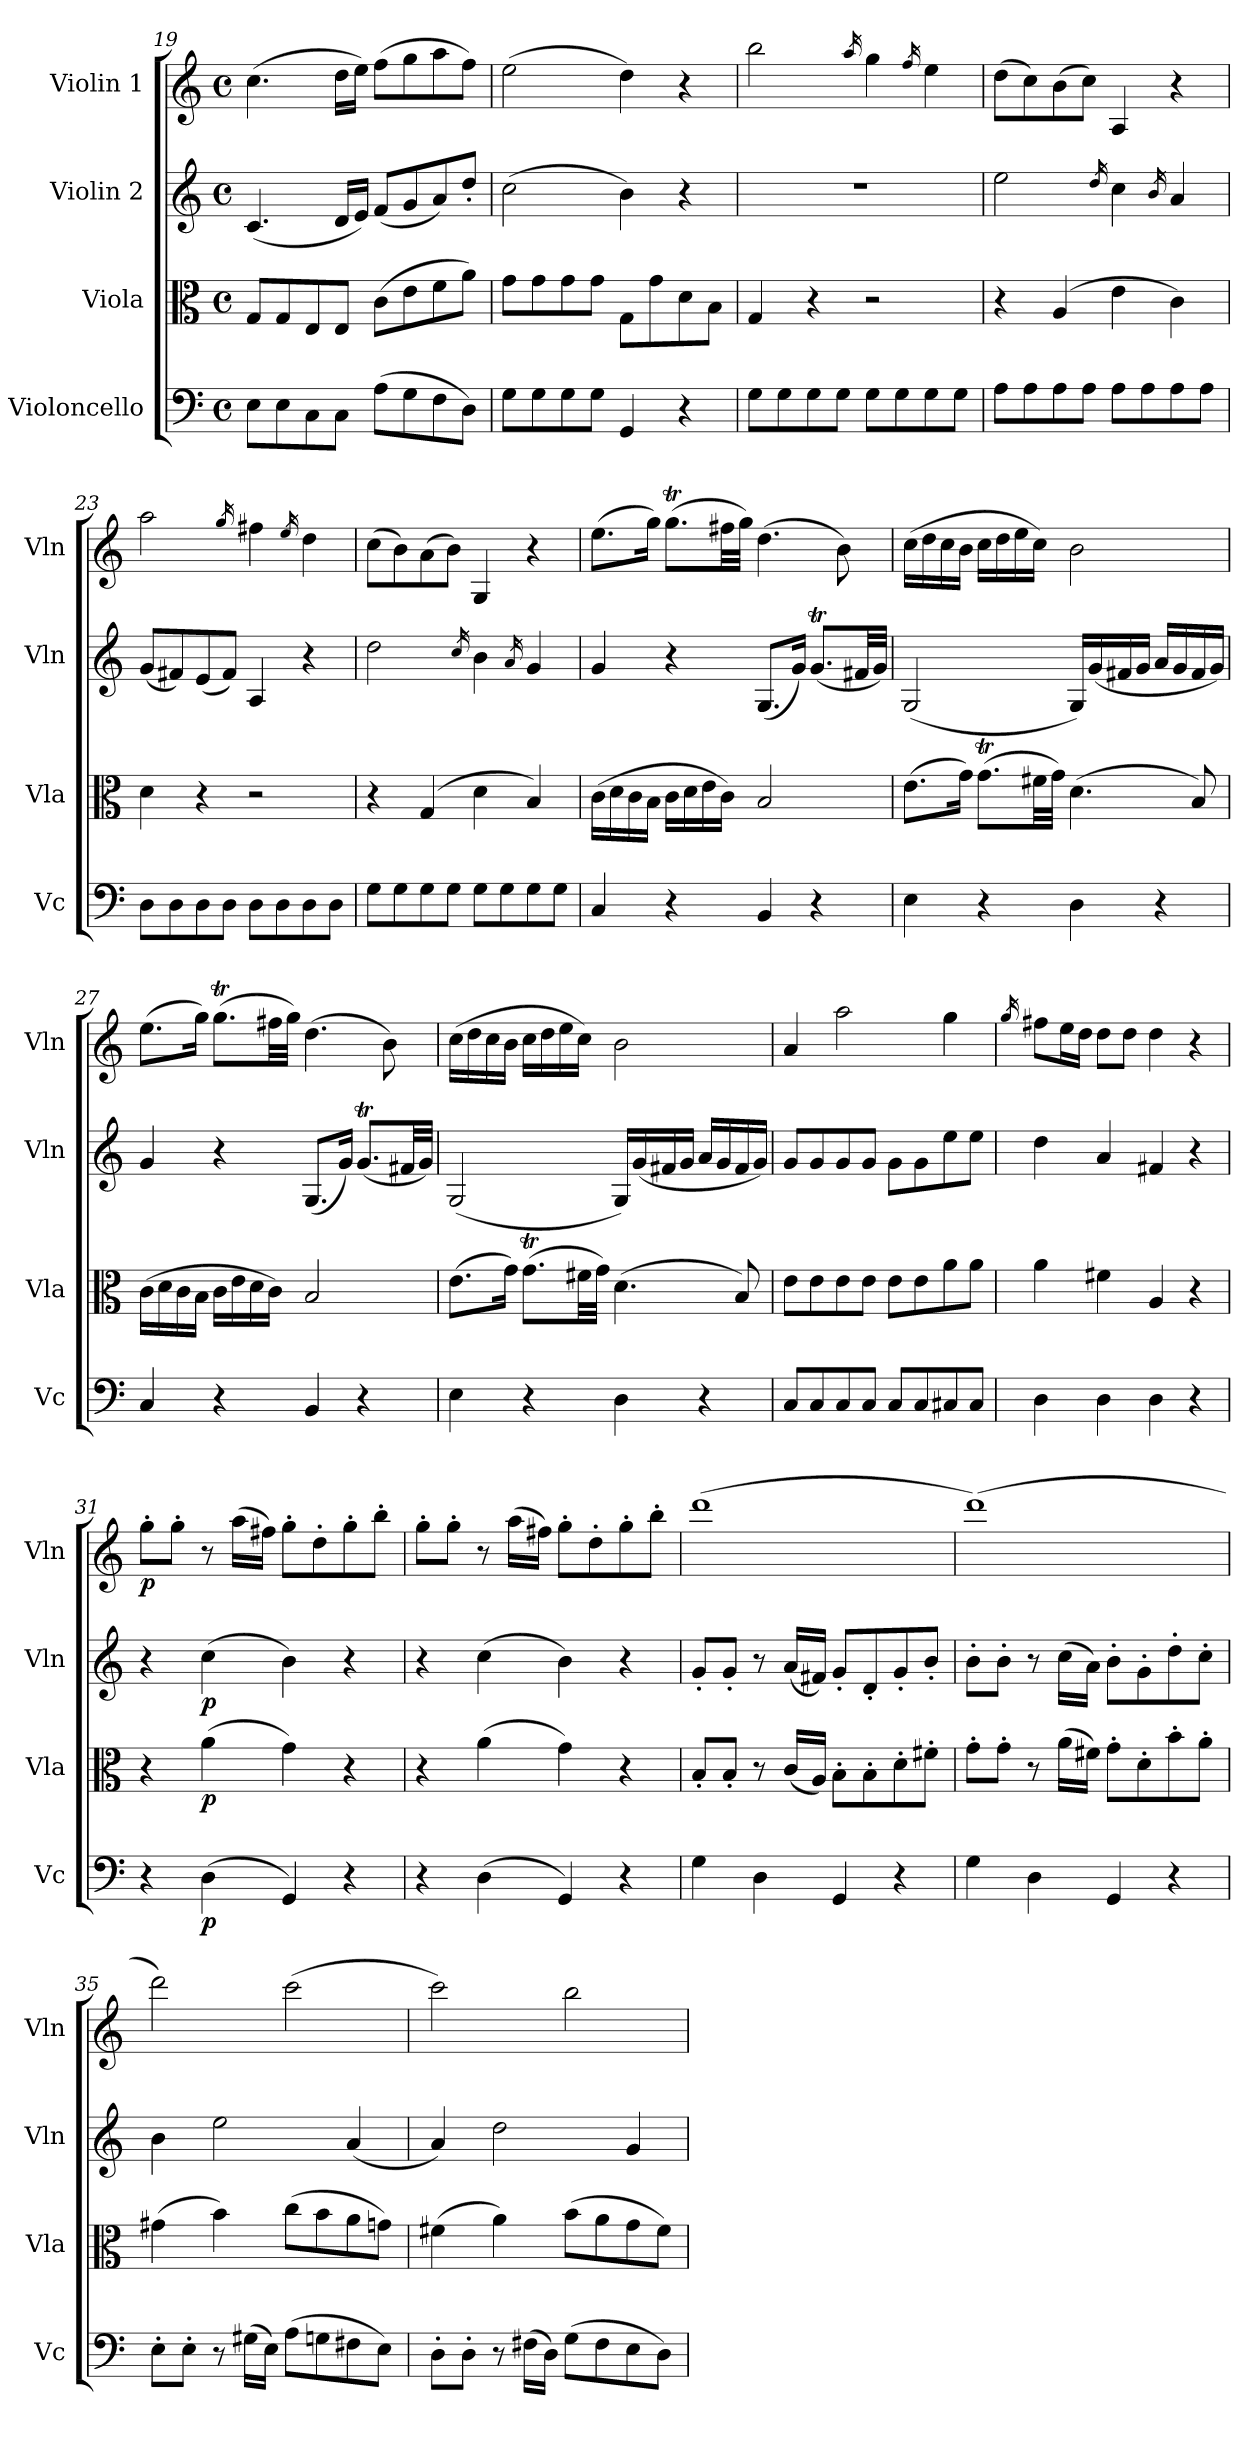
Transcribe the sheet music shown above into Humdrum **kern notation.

**kern	**dynam	**kern	**dynam	**kern	**dynam	**kern	**dynam
*part4	*part4	*part3	*part3	*part2	*part2	*part1	*part1
*staff4	*staff4	*staff3	*staff3	*staff2	*staff2	*staff1	*staff1
*I"Violoncello	*	*I"Viola	*	*I"Violin 2	*	*I"Violin 1	*
*I'Vc	*	*I'Vla	*	*I'Vln	*	*I'Vln	*
*clefF4	*	*clefC3	*	*clefG2	*	*clefG2	*
*k[]	*	*k[]	*	*k[]	*	*k[]	*
*M4/4	*	*M4/4	*	*M4/4	*	*M4/4	*
*met(c)	*	*met(c)	*	*met(c)	*	*met(c)	*
=19	=19	=19	=19	=19	=19	=19	=19
8E\L	.	8G/L	.	(4.c/	.	(4.cc\	.
8E\	.	8G/	.	.	.	.	.
8C\	.	8E/	.	.	.	.	.
8C\J	.	8E/J	.	16d/LL	.	16dd\LL	.
.	.	.	.	16e/JJ)	.	16ee\JJ)	.
(8A\L	.	(8c\L	.	(8f/L	.	(8ff\L	.
8G\	.	8e\	.	8g/	.	8gg\	.
8F\	.	8f\	.	8a/)	.	8aa\	.
8D\J)	.	8a\J)	.	8dd'/J	.	8ff\J)	.
!!LO:PB:g=z
=20	=20	=20	=20	=20	=20	=20	=20
8G\L	.	8g\L	.	(2cc\	.	(2ee\	.
8G\	.	8g\	.	.	.	.	.
8G\	.	8g\	.	.	.	.	.
8G\J	.	8g\J	.	.	.	.	.
4GG/	.	8G\L	.	4b\)	.	4dd\)	.
.	.	8g\	.	.	.	.	.
4r	.	8d\	.	4r	.	4r	.
.	.	8B\J	.	.	.	.	.
=21	=21	=21	=21	=21	=21	=21	=21
8G\L	.	4G/	.	1r	.	2bb\	.
8G\	.	.	.	.	.	.	.
8G\	.	4r	.	.	.	.	.
8G\J	.	.	.	.	.	.	.
.	.	.	.	.	.	16qaa/	.
8G\L	.	2r	.	.	.	4gg\	.
8G\	.	.	.	.	.	.	.
.	.	.	.	.	.	16qff/	.
8G\	.	.	.	.	.	4ee\	.
8G\J	.	.	.	.	.	.	.
=22	=22	=22	=22	=22	=22	=22	=22
8A\L	.	4r	.	2ee\	.	(8dd\L	.
8A\	.	.	.	.	.	8cc\)	.
8A\	.	(4A/	.	.	.	(8b\	.
8A\J	.	.	.	.	.	8cc\J)	.
.	.	.	.	16qdd/	.	.	.
8A\L	.	4e\	.	4cc\	.	4A/	.
8A\	.	.	.	.	.	.	.
.	.	.	.	16qb/	.	.	.
8A\	.	4c\)	.	4a/	.	4r	.
8A\J	.	.	.	.	.	.	.
!!LO:LB:g=z
=23	=23	=23	=23	=23	=23	=23	=23
8D\L	.	4d\	.	(8g/L	.	2aa\	.
8D\	.	.	.	8f#X/)	.	.	.
8D\	.	4r	.	(8e/	.	.	.
8D\J	.	.	.	8f#/J)	.	.	.
.	.	.	.	.	.	16qgg/	.
8D\L	.	2r	.	4A/	.	4ff#X\	.
8D\	.	.	.	.	.	.	.
.	.	.	.	.	.	16qee/	.
8D\	.	.	.	4r	.	4dd\	.
8D\J	.	.	.	.	.	.	.
=24	=24	=24	=24	=24	=24	=24	=24
8G\L	.	4r	.	2dd\	.	(8cc\L	.
8G\	.	.	.	.	.	8b\)	.
8G\	.	(4G/	.	.	.	(8a\	.
8G\J	.	.	.	.	.	8b\J)	.
.	.	.	.	16qcc/	.	.	.
8G\L	.	4d\	.	4b\	.	4G/	.
8G\	.	.	.	.	.	.	.
.	.	.	.	16qa/	.	.	.
8G\	.	4B/)	.	4g/	.	4r	.
8G\J	.	.	.	.	.	.	.
=25	=25	=25	=25	=25	=25	=25	=25
4C/	.	(16c\LL	.	4g/	.	(8.ee\L	.
.	.	16d\	.	.	.	.	.
.	.	16c\	.	.	.	.	.
.	.	16B\JJ	.	.	.	16gg\Jk)	.
4r	.	16c\LL	.	4r	.	(8.ggT\L	.
.	.	16d\	.	.	.	.	.
.	.	16e\	.	.	.	.	.
.	.	16c\JJ)	.	.	.	32ff#X\LL	.
.	.	.	.	.	.	32gg\JJJ)	.
4BB/	.	2B/	.	(8.G/L	.	(4.dd\	.
.	.	.	.	16g/Jk)	.	.	.
4r	.	.	.	(8.gT/L	.	.	.
.	.	.	.	.	.	8b\)	.
.	.	.	.	32f#X/LL	.	.	.
.	.	.	.	32g/JJJ)	.	.	.
!!LO:LB:g=z
=26	=26	=26	=26	=26	=26	=26	=26
4E\	.	(8.e\L	.	(2G/	.	(16cc\LL	.
.	.	.	.	.	.	16dd\	.
.	.	.	.	.	.	16cc\	.
.	.	16g\Jk)	.	.	.	16b\JJ	.
4r	.	(8.gT\L	.	.	.	16cc\LL	.
.	.	.	.	.	.	16dd\	.
.	.	.	.	.	.	16ee\	.
.	.	32f#X\LL	.	.	.	16cc\JJ)	.
.	.	32g\JJJ)	.	.	.	.	.
4D\	.	(4.d\	.	16G/LL)	.	2b\	.
.	.	.	.	(16g/	.	.	.
.	.	.	.	16f#X/	.	.	.
.	.	.	.	16g/JJ	.	.	.
4r	.	.	.	16a/LL	.	.	.
.	.	.	.	16g/	.	.	.
.	.	8B/)	.	16f#/	.	.	.
.	.	.	.	16g/JJ)	.	.	.
=27	=27	=27	=27	=27	=27	=27	=27
4C/	.	(16c\LL	.	4g/	.	(8.ee\L	.
.	.	16d\	.	.	.	.	.
.	.	16c\	.	.	.	.	.
.	.	16B\JJ	.	.	.	16gg\Jk)	.
4r	.	16c\LL	.	4r	.	(8.ggT\L	.
.	.	16e\	.	.	.	.	.
.	.	16d\	.	.	.	.	.
.	.	16c\JJ)	.	.	.	32ff#X\LL	.
.	.	.	.	.	.	32gg\JJJ)	.
4BB/	.	2B/	.	(8.G/L	.	(4.dd\	.
.	.	.	.	16g/Jk)	.	.	.
4r	.	.	.	(8.gT/L	.	.	.
.	.	.	.	.	.	8b\)	.
.	.	.	.	32f#X/LL	.	.	.
.	.	.	.	32g/JJJ)	.	.	.
!!LO:LB:g=z
=28	=28	=28	=28	=28	=28	=28	=28
4E\	.	(8.e\L	.	(2G/	.	(16cc\LL	.
.	.	.	.	.	.	16dd\	.
.	.	.	.	.	.	16cc\	.
.	.	16g\Jk)	.	.	.	16b\JJ	.
4r	.	(8.gT\L	.	.	.	16cc\LL	.
.	.	.	.	.	.	16dd\	.
.	.	.	.	.	.	16ee\	.
.	.	32f#X\LL	.	.	.	16cc\JJ)	.
.	.	32g\JJJ)	.	.	.	.	.
4D\	.	(4.d\	.	16G/LL)	.	2b\	.
.	.	.	.	(16g/	.	.	.
.	.	.	.	16f#X/	.	.	.
.	.	.	.	16g/JJ	.	.	.
4r	.	.	.	16a/LL	.	.	.
.	.	.	.	16g/	.	.	.
.	.	8B/)	.	16f#/	.	.	.
.	.	.	.	16g/JJ)	.	.	.
!!LO:PB:g=z
=29	=29	=29	=29	=29	=29	=29	=29
8C/L	.	8e\L	.	8g/L	.	4a/	.
8C/	.	8e\	.	8g/	.	.	.
8C/	.	8e\	.	8g/	.	2aa\	.
8C/J	.	8e\J	.	8g/J	.	.	.
8C/L	.	8e\L	.	8g\L	.	.	.
8C/	.	8e\	.	8g\	.	.	.
8C#X/	.	8a\	.	8ee\	.	4gg\	.
8C#/J	.	8a\J	.	8ee\J	.	.	.
=30	=30	=30	=30	=30	=30	=30	=30
.	.	.	.	.	.	16qgg/	.
4D\	.	4a\	.	4dd\	.	8ff#X\L	.
.	.	.	.	.	.	16ee\L	.
.	.	.	.	.	.	16dd\JJ	.
4D\	.	4f#X\	.	4a/	.	8dd\L	.
.	.	.	.	.	.	8dd\J	.
4D\	.	4A/	.	4f#X/	.	4dd\	.
4r	.	4r	.	4r	.	4r	.
=31	=31	=31	=31	=31	=31	=31	=31
!	!	!	!	!	!	!	!LO:DY:b
4r	.	4r	.	4r	.	8gg'\L	p
.	.	.	.	.	.	8gg'\J	.
!	!LO:DY:b	!	!LO:DY:b	!	!LO:DY:b	!	!
(4D\	p	(4a\	p	(4cc\	p	8r	.
.	.	.	.	.	.	(16aa\LL	.
.	.	.	.	.	.	16ff#X\JJ)	.
4GG/)	.	4g\)	.	4b\)	.	8gg'\L	.
.	.	.	.	.	.	8dd'\	.
4r	.	4r	.	4r	.	8gg'\	.
.	.	.	.	.	.	8bb'\J	.
=32	=32	=32	=32	=32	=32	=32	=32
4r	.	4r	.	4r	.	8gg'\L	.
.	.	.	.	.	.	8gg'\J	.
(4D\	.	(4a\	.	(4cc\	.	8r	.
.	.	.	.	.	.	(16aa\LL	.
.	.	.	.	.	.	16ff#X\JJ)	.
4GG/)	.	4g\)	.	4b\)	.	8gg'\L	.
.	.	.	.	.	.	8dd'\	.
4r	.	4r	.	4r	.	8gg'\	.
.	.	.	.	.	.	8bb'\J	.
=33	=33	=33	=33	=33	=33	=33	=33
4G\	.	8B'/L	.	8g'/L	.	(1ddd	.
.	.	8B'/J	.	8g'/J	.	.	.
4D\	.	8r	.	8r	.	.	.
.	.	(16c/LL	.	(16a/LL	.	.	.
.	.	16A/JJ)	.	16f#X/JJ)	.	.	.
4GG/	.	8B'\L	.	8g'/L	.	.	.
.	.	8B'\	.	8d'/	.	.	.
4r	.	8d'\	.	8g'/	.	.	.
.	.	8f#X'\J	.	8b'/J	.	.	.
!!LO:LB:g=z
=34	=34	=34	=34	=34	=34	=34	=34
4G\	.	8g'\L	.	8b'\L	.	(1ddd)	.
.	.	8g'\J	.	8b'\J	.	.	.
4D\	.	8r	.	8r	.	.	.
.	.	(16a\LL	.	(16cc\LL	.	.	.
.	.	16f#X\JJ)	.	16a\JJ)	.	.	.
4GG/	.	8g'\L	.	8b'\L	.	.	.
.	.	8d'\	.	8g'\	.	.	.
4r	.	8b'\	.	8dd'\	.	.	.
.	.	8a'\J	.	8cc'\J	.	.	.
=35	=35	=35	=35	=35	=35	=35	=35
8E'\L	.	(4g#X\	.	4b\	.	2ddd\)	.
8E'\J	.	.	.	.	.	.	.
8r	.	4b\)	.	2ee\	.	.	.
(16G#X\LL	.	.	.	.	.	.	.
16E\JJ)	.	.	.	.	.	.	.
(8A\L	.	(8cc\L	.	.	.	(2ccc\	.
8Gn\	.	8b\	.	.	.	.	.
8F#X\	.	8a\	.	(4a/	.	.	.
8E\J)	.	8gn\J)	.	.	.	.	.
!!LO:LB:g=z
=36	=36	=36	=36	=36	=36	=36	=36
8D'\L	.	(4f#X\	.	4a/)	.	2ccc\)	.
8D'\J	.	.	.	.	.	.	.
8r	.	4a\)	.	2dd\	.	.	.
(16F#X\LL	.	.	.	.	.	.	.
16D\JJ)	.	.	.	.	.	.	.
(8G\L	.	(8b\L	.	.	.	2bb\	.
8F#\	.	8a\	.	.	.	.	.
8E\	.	8g\	.	4g/	.	.	.
8D\J)	.	8f#\J)	.	.	.	.	.
=	=	=	=	=	=	=	=
*-	*-	*-	*-	*-	*-	*-	*-
